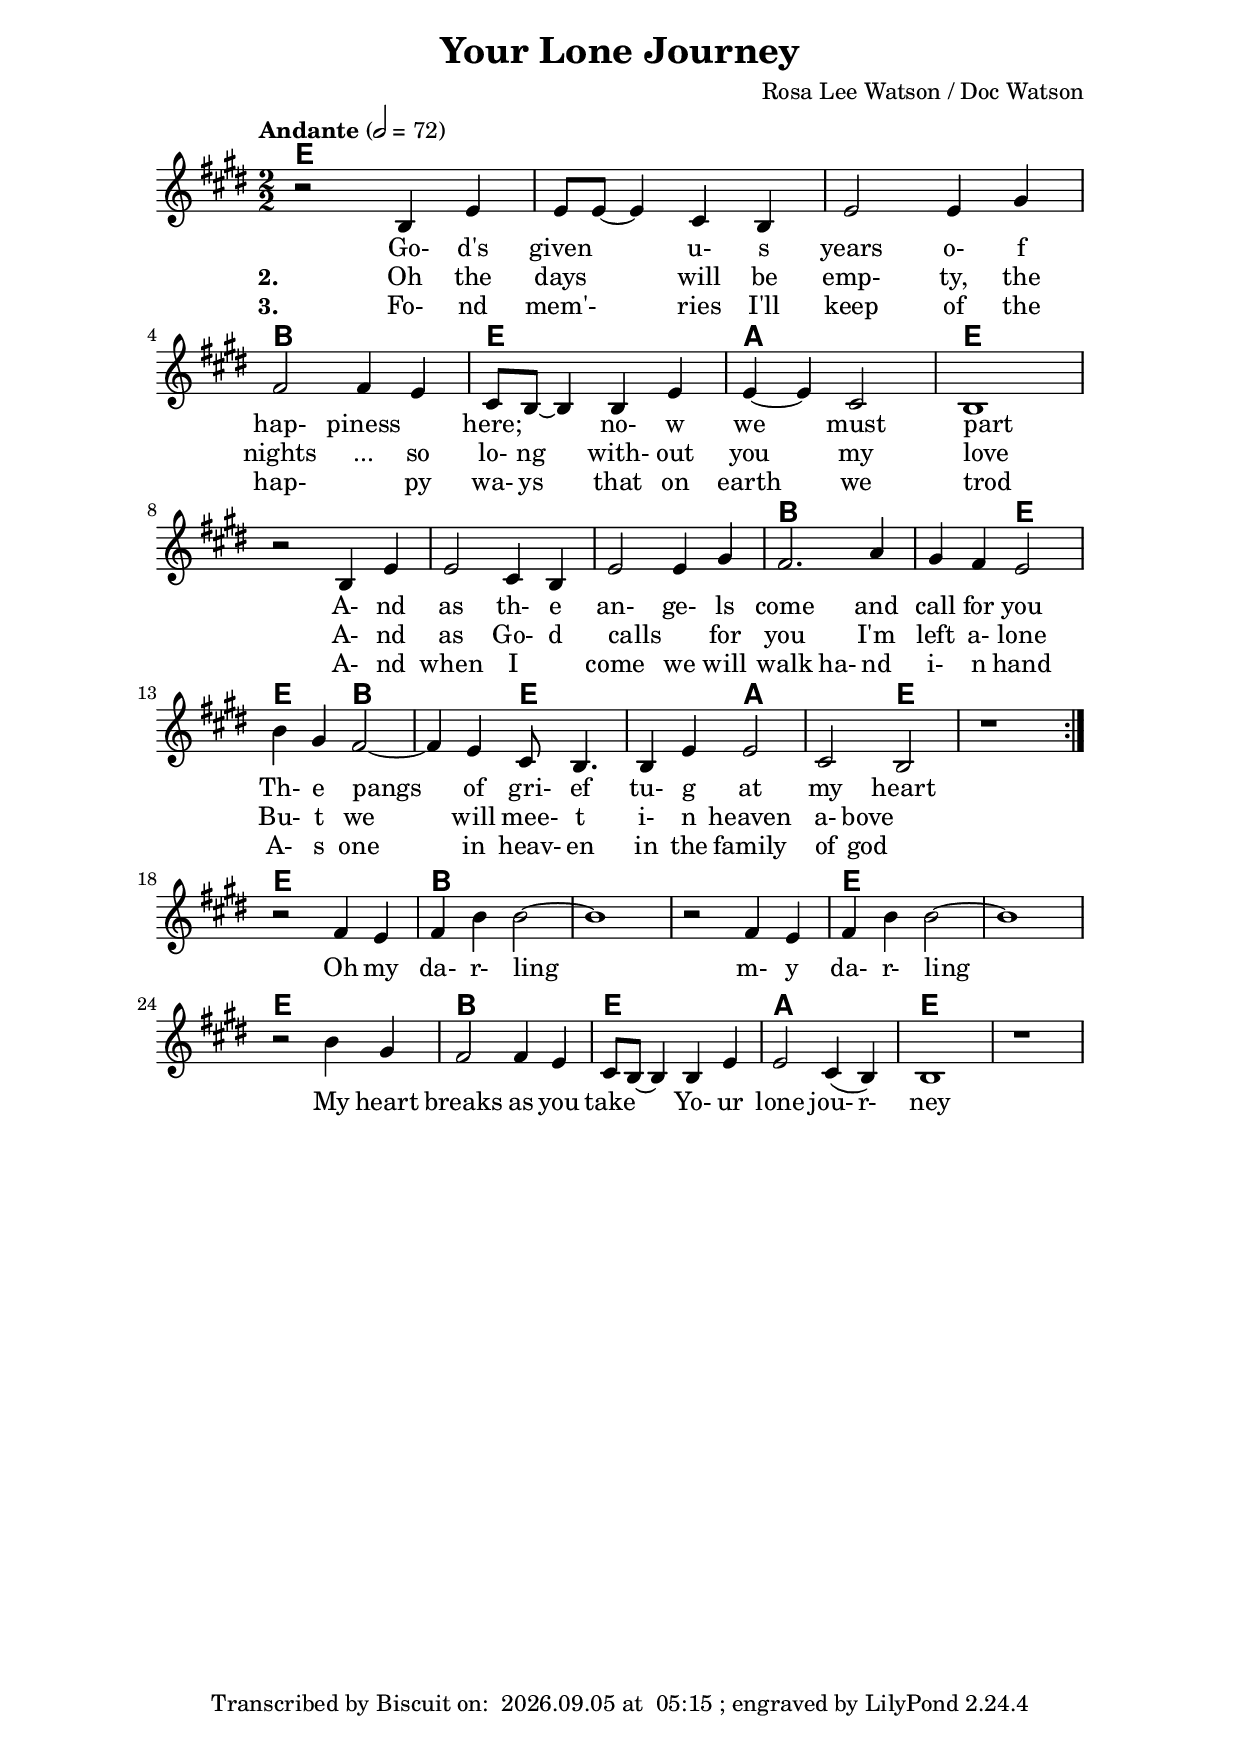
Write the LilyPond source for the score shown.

\version "2.16.2"

date = #(strftime "%Y.%m.%d" (localtime (current-time)))
hour = #(strftime "%H:%M" (localtime (current-time)))
\header {
  title = "Your Lone Journey"
  composer = "Rosa Lee Watson / Doc Watson"
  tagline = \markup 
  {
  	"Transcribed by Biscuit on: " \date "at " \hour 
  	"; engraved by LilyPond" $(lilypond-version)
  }
}

% ****************************************************************
% Start cut-&-pastable-section
% ****************************************************************

\paper {
  indent = 0\mm
  line-width = 160\mm
  force-assignment = #""
  line-width = #(- line-width (* mm  3.000000))
}


introChords = \chordmode { g:min | f | ees }

verseChords = \chordmode 
{	
	%Big chord names, so old geezers can percieve them			
	\override ChordName #'font-size = #2 
	%Bold chord names, so old geezers can grok them			
	\override ChordName #'font-series = #'bold

	%\set Staff.midiInstrument = #"acoustic guitar (nylon)"
	g1 | \skip1 | \skip1 |
	d1 | g1     | c1 | g1 
	\skip1      | \skip1 | \skip1 | d1 | d2 g2 | g2 d2 | d2 g2 | g2 c2 | c2 g2 | g1
}
chorusChords = \chordmode 
{	
	%Big chord names, so old geezers can percieve them			
	\override ChordName #'font-size = #2 
	%Bold chord names, so old geezers can grok them			
	\override ChordName #'font-series = #'bold

	%\set Staff.midiInstrument = #"acoustic guitar (nylon)"
	g1 | d1 | \skip1| \skip1 | g1 | \skip1
	g1 | d1 | g1  | c1 | g1  | \skip1
}

% absolute pitch
verseMelody =
\new Voice = "verseVocal"
{
  r2 d'4 g'4   | g'8 g'8 ~ g'4 e'4 d'4 | g'2 g'4 b'4 |
  a'2 a'4 g'4  | e'8 d'8 ~ d'4 d'4 g'4 | g'4 ~ g'4 e'2       | d'1 \break
  r2 d'4 g'4   | g'2 e'4 d'4           | g'2 g'4 b'4         | a'2. c''4 | b'4 a'4 g'2 |
                                                      %Note - this a2. should be a1 ~a2 (for the first two verses only)?              
                                                      %3rd verse - this a2. should be a2 a4?              
  d''4 b'4 a'2 ~ | a'4 g'4 e'8 d'4.      | d'4 g'4 g'2         | e'2 d'2    |
  r1          
}

chorusMelody =
\new Voice = "chorusVocal"
{
  r2 a'4 g'4 | a'4 d''4 d''2 ~ | d''1 |
  r2 a'4 g'4 | a'4 d''4 d''2 ~ | d''1 | 
  \break
  r2 d''4 b'4 | a'2  a'4 g'4 | e'8 d'8 ~ d'4  d'4 g'4 | g'2  e'4 (d'4) | d'1 
  r1          
}


verseLyrics = 
<<
  %\new Lyrics  \lyricsto verseVocal 
  \new Lyrics  
  %\context Lyrics \lyricmode  \with { alignBelowContext = "melodyStaff" }
  %\lyricsto verseMelody 
  %\override LyricText #'font-size = #2	% increase font by two 'sizes'
  {
  \lyricmode {
	  		" "2 " Go-"4 "d's"4 "given"2 "u-"4 "s"4 years2 "o-"4 "f"4 "hap-"2 "piness"2
	  		"here;"2 "no-"4 "w"4 "we"2 "must"2 part1
			" "2 "A-"4 "nd"4 | as2 "th-"4 "e"4 "an-"2 "ge-"4 "ls"4 come2. and4 call4 for4 you2
			"Th-"4 "e"4 pangs2 " "4 of4 "gri-"8 "ef"4. "tu-"4 "g"4 at2 my2 heart2 \skip1
	  		}
  }

  %\new Lyrics  \lyricsto verseVocal 
  \new Lyrics  
  {
  \lyricmode
	  { \set stanza = "2. "
	  " "2  Oh4 the4 days2 will4 be4 "emp-"2 "ty,"4 the4 nights2 "..."4 so4 "lo-"8 "ng"4. "with-"4
	out4 you2 my2 love1
    " "2 "A-"4 "nd"4 | as2 "Go-"4 "d"4 "calls"2 " "4 "for"4 you2. 
    "I'm"4 left4 "a-"4 "lone"2
	"Bu-"4 "t"4 we2. will4 "mee-"8 "t"4. "i-"4 "n"4 heaven2 "a-"4 "bove"2 \skip1
	  }
  }
  
  \new Lyrics  
  {
  \lyricmode
	  { \set stanza = "3. "
	  " "2  "Fo-"4 "nd"4 mem'-2 ries4 "I'll"4 "keep"2 "of"4 the4 "hap-"2. "py"4 "wa-"8 "ys"4. "that"4
	on4 earth2 we2 trod1
    " "2 "A-"4 "nd"4 | when2 "I"2 "come"2 "we"4 "will"4 walk2 "ha-"4 "nd"4
     "i-"4 "n"4 "hand"2
	"A-"4 "s"4 one2. in4 "heav-"8 "en"4. "in"4 "the"4 family2 "of"4 "god"2 \skip1
	  }
  }
>>

\break
chorusLyrics = 

  \new Lyrics  
  {
  \lyricmode {
	  		" "2  Oh4 my4 "da-"4 "r-"4 "ling"2 " "2 " "2 " "2 
	  		        "m-"4 "y"4 "da-"4 "r-"4 "ling"2 " "2 " "2 " "2
			My4 heart4 breaks2 as4 you4 take2
			"Yo-"4 "ur"4 "lone"2 "jou-"4 "r-"4 "ney"1
	  		}
  }


%%%%%%%%%%%%%%%%%%%%%%%%%%%%%%%%%%%%%%%%%%%%%%

\score
{
<<
    %\new TabStaff
	%{
		\set TabStaff.stringTunings =   #biscuitTuning
	 	\introChords 
		\verseMelody
	%}
	
	\new ChordNames 
	{
		%\with { midiInstrument = #"acoustic guitar (nylon)" }
		% show chordnames only when the chord changes, 
		% or at the beginning of a line.
		% This is the only way I know to get a chord change in the middle of a measure,
		% without getting a "N.C." symbol at the start of the measure.
		\set chordChanges = ##t
		{
	    	%\introChords
			\transpose g e
		    \verseChords
			\transpose g e
		    \chorusChords
		}	
	}

	\new Voice = "vocal"
	{
		\tempo "Andante" 2 = 72
		%\tempo "Andante " 4 = 92
		\numericTimeSignature
		\time 2/2
		%\absolute	% relative pitches don't always transpose so well.
		\transpose g' e'
		{
	  		%\introMelody
			\repeat volta 3 
			{
				%\new Staff = "melodyStaff"
				{
					\key g \major	
				    \set Staff.midiInstrument = #"ocarina"
					%\numericTimeSignature
					%\time 4/4
					{
					    \verseMelody
					}
				}
			}
			\break
			{
				{
					{
					    \chorusMelody
					}
				}
			}

		}
	}
  
	%Lyrics
	{
		%\introLyrics
		\verseLyrics
		\chorusLyrics
	}

	% Enable this to write the notes of each chord on a new staff below the melody staff
	%\new Staff \chorusChords
>>

  \layout { indent = 0.0\cm }
  \midi {}
} 

% ****************************************************************
% end ly snippet
% ****************************************************************